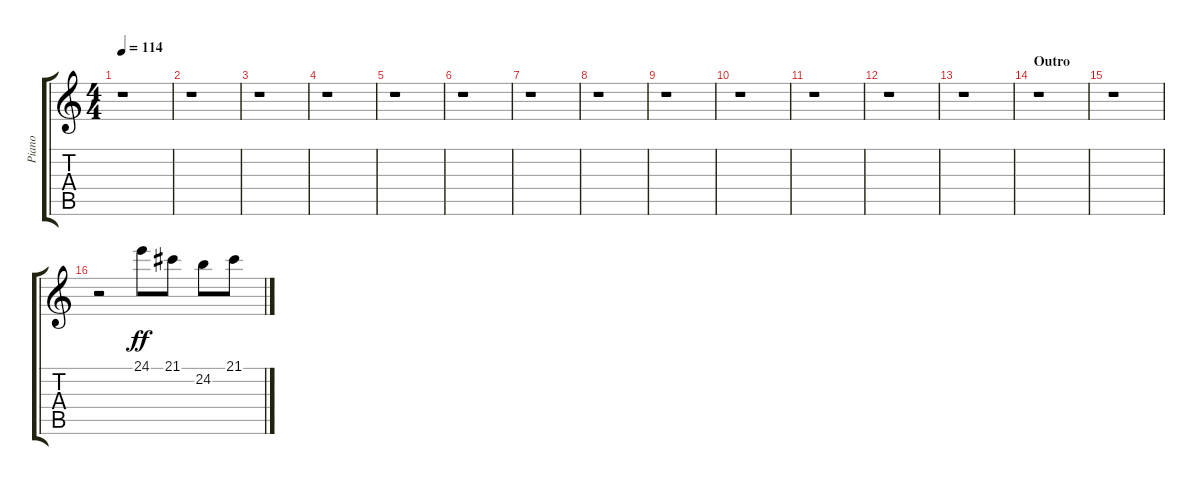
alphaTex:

\track ("Piano" "Piano") {instrument brightacousticpiano}
\staff {score tabs}
\tuning (E4 B3 G3 D3 A2 E2) {hide}
\ts (4 4)
\tempo 114
\clef g2
\ks c
r.1{dy f} |
r.1 |
r.1 |
r.1 |
r.1 |
r.1 |
r.1 |
r.1 |
r.1 |
r.1 |
r.1 |
r.1 |
r.1 |
\section ("" "Outro")
r.1 |
r.1 |
r.2{volume 14} 24.1.8{dy ff} 21.1.8 24.2.8 21.1.8
